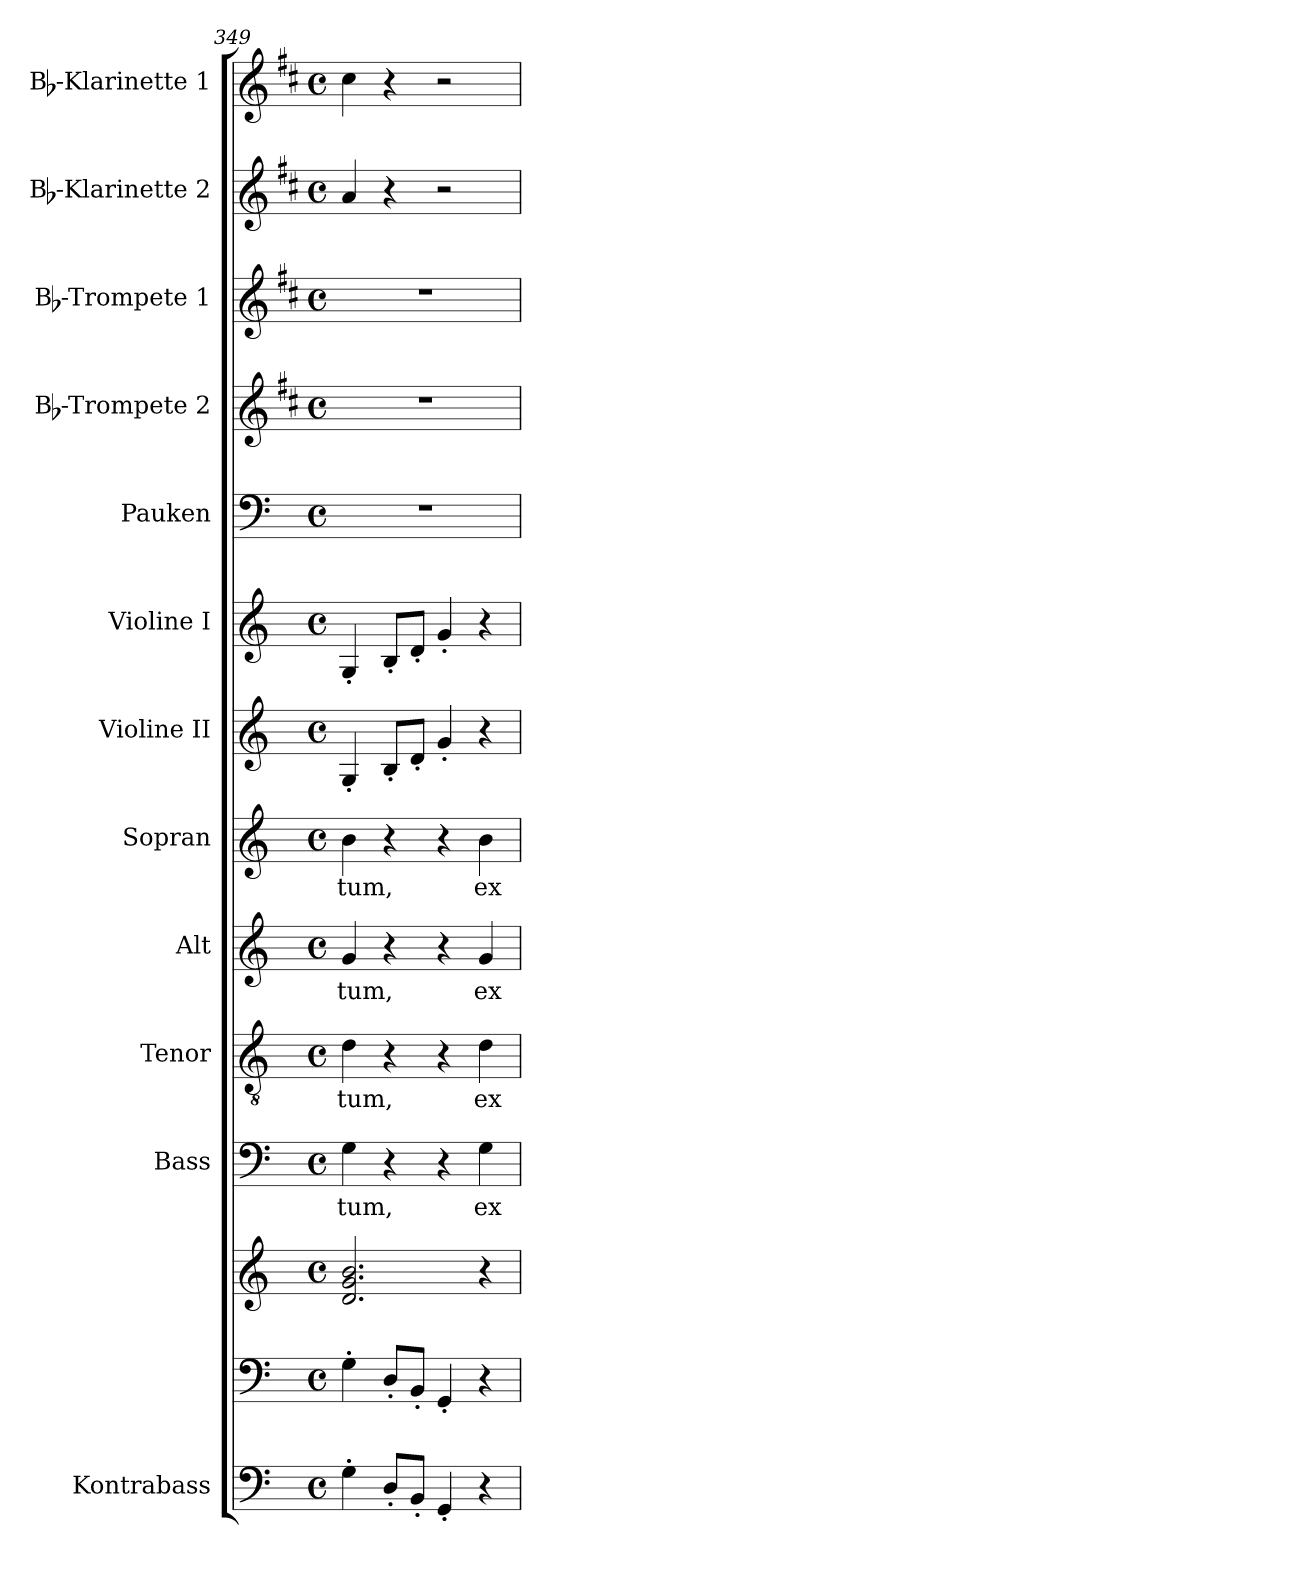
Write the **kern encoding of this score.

**kern	**kern	**kern	**kern	**text	**kern	**text	**kern	**text	**kern	**text	**kern	**kern	**kern	**kern	**kern	**kern	**kern
*part13	*part12	*part12	*part11	*part11	*part10	*part10	*part9	*part9	*part8	*part8	*part7	*part6	*part5	*part4	*part3	*part2	*part1
*staff14	*staff13	*staff12	*staff11	*staff11	*staff10	*staff10	*staff9	*staff9	*staff8	*staff8	*staff7	*staff6	*staff5	*staff4	*staff3	*staff2	*staff1
*I"Kontrabass	*	*	*I"Bass	*	*I"Tenor	*	*I"Alt	*	*I"Sopran	*	*I"Violine II	*I"Violine I	*I"Pauken	*I"Bb-Trompete 2	*I"Bb-Trompete 1	*I"Bb-Klarinette 2	*I"Bb-Klarinette 1
*I'Kb.	*	*	*I'B.	*	*I'T.	*	*I'A.	*	*I'S.	*	*I'Vl. II	*I'Vl. I	*I'Pk.	*I'Bb Trp. 2	*I'Bb Trp. 1	*I'Bb Kl. 2	*I'Bb Kl. 1
*clefF4	*clefF4	*clefG2	*clefF4	*	*clefGv2	*	*clefG2	*	*clefG2	*	*clefG2	*clefG2	*clefF4	*clefG2	*clefG2	*clefG2	*clefG2
*ITrd7c12	*	*	*	*	*	*	*	*	*	*	*	*	*	*ITrd1c2	*ITrd1c2	*ITrd1c2	*ITrd1c2
*k[]	*k[]	*k[]	*k[]	*	*k[]	*	*k[]	*	*k[]	*	*k[]	*k[]	*k[]	*k[]	*k[]	*k[]	*k[]
*C:	*C:	*C:	*C:	*	*C:	*	*C:	*	*C:	*	*C:	*C:	*C:	*C:	*C:	*C:	*C:
*M4/4	*M4/4	*M4/4	*M4/4	*	*M4/4	*	*M4/4	*	*M4/4	*	*M4/4	*M4/4	*M4/4	*M4/4	*M4/4	*M4/4	*M4/4
*met(c)	*met(c)	*met(c)	*met(c)	*	*met(c)	*	*met(c)	*	*met(c)	*	*met(c)	*met(c)	*met(c)	*met(c)	*met(c)	*met(c)	*met(c)
=349	=349	=349	=349	=349	=349	=349	=349	=349	=349	=349	=349	=349	=349	=349	=349	=349	=349
!	!	!	!	!LO:LY:b	!	!LO:LY:b	!	!LO:LY:b	!	!LO:LY:b	!	!	!	!	!	!	!
4GG'>\	4G'>\	2.d/ 2.g/ 2.b/	4G\	-tum,	4d\	-tum,	4g/	-tum,	4b\	-tum,	4G'</	4G'</	1r	1r	1r	4g/	4b\
8DD'</L	8D'</L	.	4r	.	4r	.	4r	.	4r	.	8B'</L	8B'</L	.	.	.	4r	4r
8BBB'</J	8BB'</J	.	.	.	.	.	.	.	.	.	8d'</J	8d'</J	.	.	.	.	.
4GGG'</	4GG'</	.	4r	.	4r	.	4r	.	4r	.	4g'</	4g'</	.	.	.	2r	2r
!	!	!	!	!LO:LY:b	!	!LO:LY:b	!	!LO:LY:b	!	!LO:LY:b	!	!	!	!	!	!	!
4r	4r	4r	4G\	ex	4d\	ex	4g/	ex	4b\	ex	4r	4r	.	.	.	.	.
=	=	=	=	=	=	=	=	=	=	=	=	=	=	=	=	=	=
*-	*-	*-	*-	*-	*-	*-	*-	*-	*-	*-	*-	*-	*-	*-	*-	*-	*-
